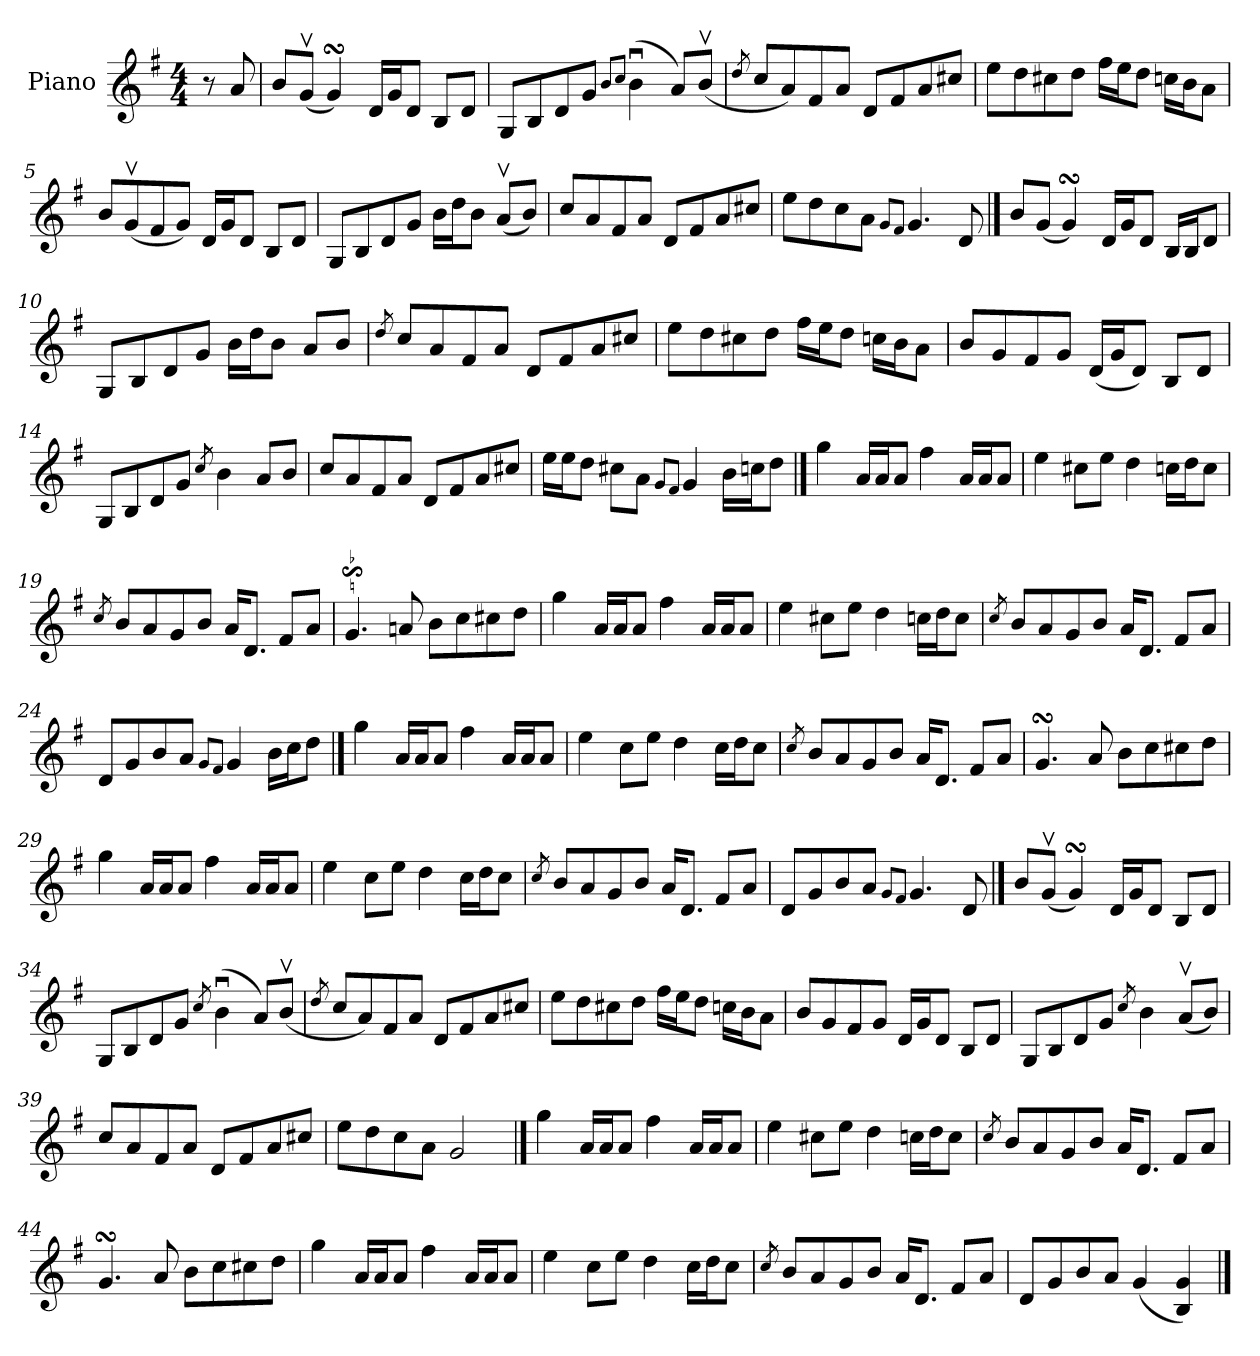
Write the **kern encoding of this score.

**kern
*part1
*staff1
*I"Piano
*I'Pno.
*clefG2
*k[f#]
*M4/4
=
8r
8a/
=1
8b/L
(<8gv/J
4gsSSs/)
16d/LL
16g/J
8d/J
8B/L
8d/J
=2
8G/L
8B/
8d/
8g/J
8qb/L
8qcc/J
(>4bu\
8a/L)
(<8bv/J
=3
8qdd/
8cc/L
8a/)
8f#/
8a/J
8d/L
8f#/
8a/
8cc#X/J
!!LO:LB:g=z
=4
8ee\L
8dd\
8cc#X\
8dd\J
16ff#\LL
16ee\J
8dd\J
16ccn\LL
16b\J
8a\J
=5
8b/L
(<8gv/
8f#/
8g/J)
16d/LL
16g/J
8d/J
8B/L
8d/J
=6
8G/L
8B/
8d/
8g/J
16b\LL
16dd\J
8b\J
(<8av/L
8b/J)
=7
8cc/L
8a/
8f#/
8a/J
8d/L
8f#/
8a/
8cc#X/J
!!LO:LB:g=z
=8
8ee\L
8dd\
8cc\
8a\J
8qg/L
8qf#/J
4.g/
8d/
==9
8b/L
(<8g/J
4gsSSs/)
16d/LL
16g/J
8d/J
16B/LL
16B/J
8d/J
=10
8G/L
8B/
8d/
8g/J
16b\LL
16dd\J
8b\J
8a/L
8b/J
=11
8qdd/
8cc/L
8a/
8f#/
8a/J
8d/L
8f#/
8a/
8cc#X/J
!!LO:LB:g=z
=12
8ee\L
8dd\
8cc#X\
8dd\J
16ff#\LL
16ee\J
8dd\J
16ccn\LL
16b\J
8a\J
=13
8b/L
8g/
8f#/
8g/J
(<16d/LL
16g/J
8d/J)
8B/L
8d/J
=14
8G/L
8B/
8d/
8g/J
8qcc/
4b\
8a/L
8b/J
=15
8cc/L
8a/
8f#/
8a/J
8d/L
8f#/
8a/
8cc#X/J
!!LO:LB:g=z
=16
16ee\LL
16ee\J
8dd\J
8cc#X\L
8a\J
8qg/L
8qf#/J
4g/
16b\LL
16ccn\J
8dd\J
==17
4gg\
16a/LL
16a/J
8a/J
4ff#\
16a/LL
16a/J
8a/J
=18
4ee\
8cc#X\L
8ee\J
4dd\
16ccn\LL
16dd\J
8cc\J
=19
8qcc/
8b/L
8a/
8g/
8b/J
16a/KL
8.d/J
8f#/L
8a/J
!!LO:LB:g=z
=20
4.gs$Ss/
8a/
8b\L
8cc\
8cc#X\
8dd\J
=21
4gg\
16a/LL
16a/J
8a/J
4ff#\
16a/LL
16a/J
8a/J
=22
4ee\
8cc#X\L
8ee\J
4dd\
16ccn\LL
16dd\J
8cc\J
=23
8qcc/
8b/L
8a/
8g/
8b/J
16a/KL
8.d/J
8f#/L
8a/J
=24
8d/L
8g/
8b/
8a/J
8qg/L
8qf#/J
4g/
16b\LL
16cc\J
8dd\J
!!LO:LB:g=z
==25
4gg\
16a/LL
16a/J
8a/J
4ff#\
16a/LL
16a/J
8a/J
=26
4ee\
8cc\L
8ee\J
4dd\
16cc\LL
16dd\J
8cc\J
=27
8qcc/
8b/L
8a/
8g/
8b/J
16a/KL
8.d/J
8f#/L
8a/J
=28
4.gsSSs/
8a/
8b\L
8cc\
8cc#X\
8dd\J
=29
4gg\
16a/LL
16a/J
8a/J
4ff#\
16a/LL
16a/J
8a/J
!!LO:LB:g=z
=30
4ee\
8cc\L
8ee\J
4dd\
16cc\LL
16dd\J
8cc\J
=31
8qcc/
8b/L
8a/
8g/
8b/J
16a/KL
8.d/J
8f#/L
8a/J
=32
8d/L
8g/
8b/
8a/J
8qg/L
8qf#/J
4.g/
8d/
==33
8b/L
(<8gv/J
4gsSSs/)
16d/LL
16g/J
8d/J
8B/L
8d/J
=34
8G/L
8B/
8d/
8g/J
8qcc/
(>4bu\
8a/L)
(<8bv/J
!!LO:LB:g=z
=35
8qdd/
8cc/L
8a/)
8f#/
8a/J
8d/L
8f#/
8a/
8cc#X/J
=36
8ee\L
8dd\
8cc#X\
8dd\J
16ff#\LL
16ee\J
8dd\J
16ccn\LL
16b\J
8a\J
=37
8b/L
8g/
8f#/
8g/J
16d/LL
16g/J
8d/J
8B/L
8d/J
=38
8G/L
8B/
8d/
8g/J
8qcc/
4b\
(<8av/L
8b/J)
!!LO:LB:g=z
=39
8cc/L
8a/
8f#/
8a/J
8d/L
8f#/
8a/
8cc#X/J
=40
8ee\L
8dd\
8cc\
8a\J
2g/
==41
4gg\
16a/LL
16a/J
8a/J
4ff#\
16a/LL
16a/J
8a/J
=42
4ee\
8cc#X\L
8ee\J
4dd\
16ccn\LL
16dd\J
8cc\J
=43
8qcc/
8b/L
8a/
8g/
8b/J
16a/KL
8.d/J
8f#/L
8a/J
!!LO:PB:g=z
=44
4.gsSSs/
8a/
8b\L
8cc\
8cc#X\
8dd\J
=45
4gg\
16a/LL
16a/J
8a/J
4ff#\
16a/LL
16a/J
8a/J
=46
4ee\
8cc\L
8ee\J
4dd\
16cc\LL
16dd\J
8cc\J
=47
8qcc/
8b/L
8a/
8g/
8b/J
16a/KL
8.d/J
8f#/L
8a/J
=48
8d/L
8g/
8b/
8a/J
(<4g/
4B/ 4g/)
==
*-
